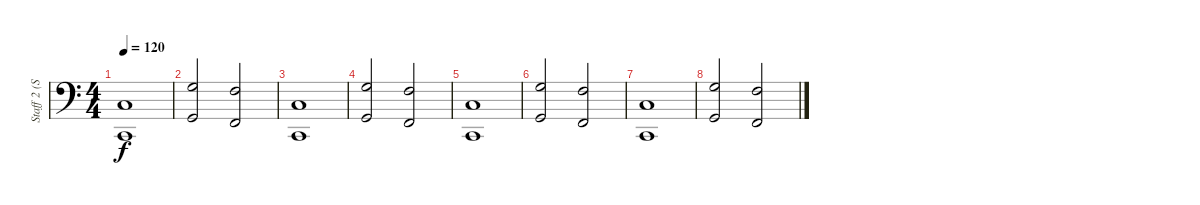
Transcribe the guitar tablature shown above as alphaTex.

\track ("Staff 2 (Staff 2)" "Staff 2 (S") {instrument acousticgrandpiano}
\staff {score}
\tuning (E4 B3 G3 D3 A2 E2 B1) {hide}
\ts (4 4)
\tempo 120
\clef f4
\ks c
(3.5 1.7).1{dy f} |
(0.3 3.6).2 (3.4 1.6).2 |
(3.5 1.7).1 |
(0.3 3.6).2 (3.4 1.6).2 |
(3.5 1.7).1 |
(0.3 3.6).2 (3.4 1.6).2 |
(3.5 1.7).1 |
(0.3 3.6).2 (3.4 1.6).2
